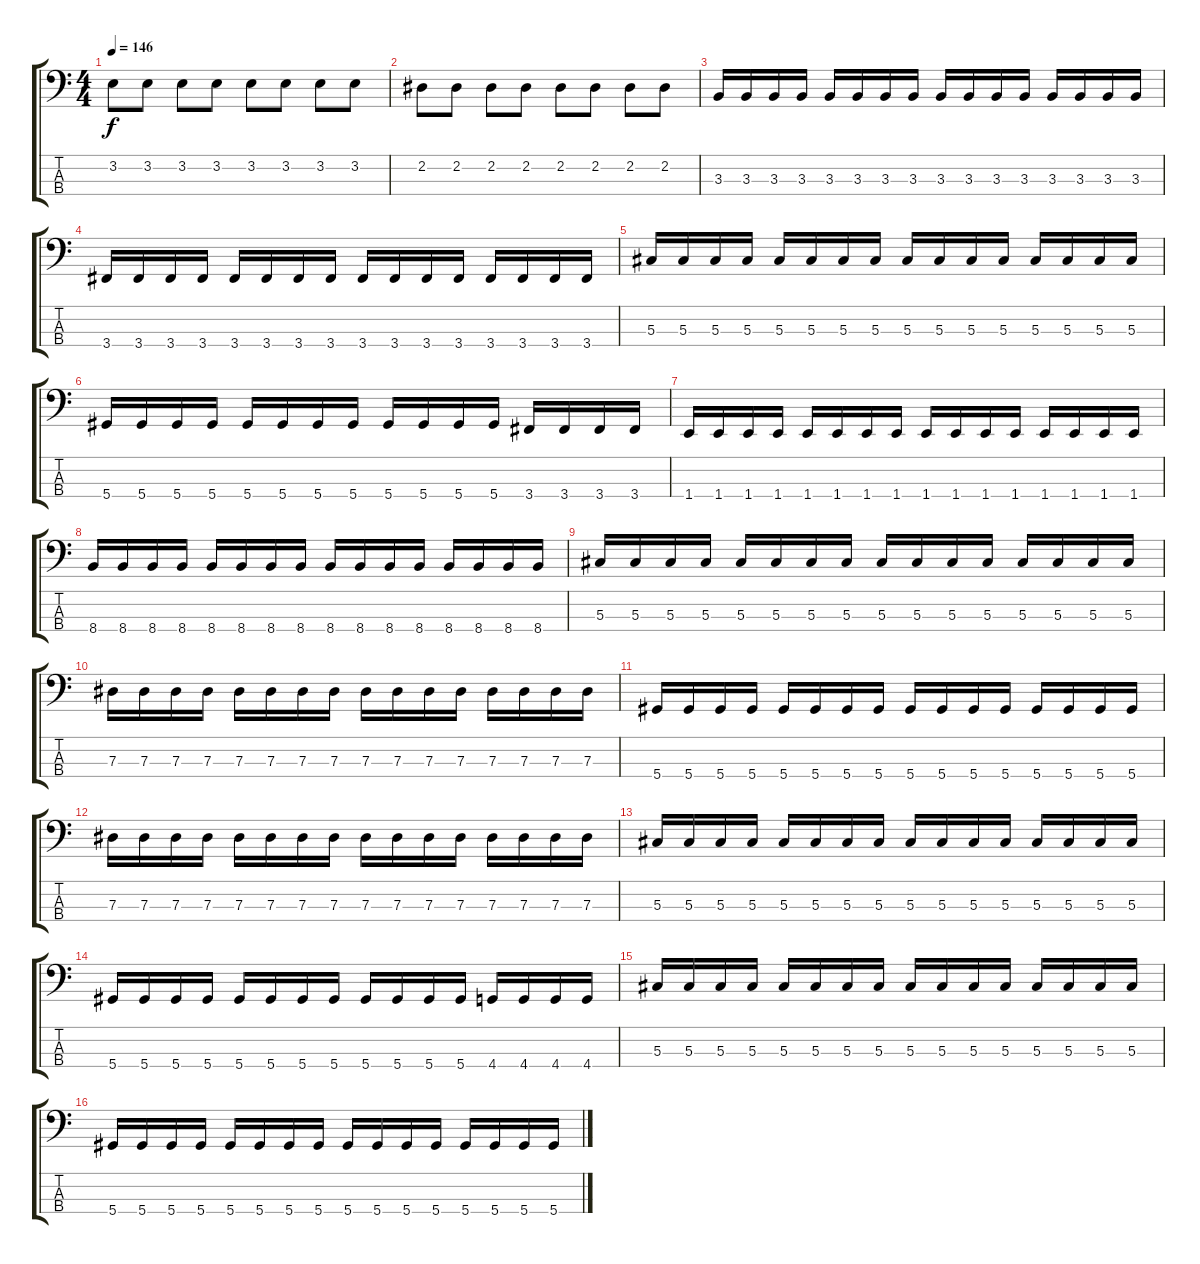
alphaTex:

\track "" {instrument electricbasspick}
\staff {score tabs}
\tuning (Gb2 Db2 Ab1 Eb1) {hide}
\ts (4 4)
\tempo 146
\clef f4
\ks c
3.2.8{dy f} 3.2.8 3.2.8 3.2.8 3.2.8 3.2.8 3.2.8 3.2.8 |
2.2.8 2.2.8 2.2.8 2.2.8 2.2.8 2.2.8 2.2.8 2.2.8 |
3.3.16 3.3.16 3.3.16 3.3.16 3.3.16 3.3.16 3.3.16 3.3.16 3.3.16 3.3.16 3.3.16 3.3.16 3.3.16 3.3.16 3.3.16 3.3.16 |
3.4.16 3.4.16 3.4.16 3.4.16 3.4.16 3.4.16 3.4.16 3.4.16 3.4.16 3.4.16 3.4.16 3.4.16 3.4.16 3.4.16 3.4.16 3.4.16 |
5.3.16 5.3.16 5.3.16 5.3.16 5.3.16 5.3.16 5.3.16 5.3.16 5.3.16 5.3.16 5.3.16 5.3.16 5.3.16 5.3.16 5.3.16 5.3.16 |
5.4.16 5.4.16 5.4.16 5.4.16 5.4.16 5.4.16 5.4.16 5.4.16 5.4.16 5.4.16 5.4.16 5.4.16 3.4.16 3.4.16 3.4.16 3.4.16 |
1.4.16 1.4.16 1.4.16 1.4.16 1.4.16 1.4.16 1.4.16 1.4.16 1.4.16 1.4.16 1.4.16 1.4.16 1.4.16 1.4.16 1.4.16 1.4.16 |
8.4.16 8.4.16 8.4.16 8.4.16 8.4.16 8.4.16 8.4.16 8.4.16 8.4.16 8.4.16 8.4.16 8.4.16 8.4.16 8.4.16 8.4.16 8.4.16 |
5.3.16 5.3.16 5.3.16 5.3.16 5.3.16 5.3.16 5.3.16 5.3.16 5.3.16 5.3.16 5.3.16 5.3.16 5.3.16 5.3.16 5.3.16 5.3.16 |
7.3.16 7.3.16 7.3.16 7.3.16 7.3.16 7.3.16 7.3.16 7.3.16 7.3.16 7.3.16 7.3.16 7.3.16 7.3.16 7.3.16 7.3.16 7.3.16 |
5.4.16 5.4.16 5.4.16 5.4.16 5.4.16 5.4.16 5.4.16 5.4.16 5.4.16 5.4.16 5.4.16 5.4.16 5.4.16 5.4.16 5.4.16 5.4.16 |
7.3.16 7.3.16 7.3.16 7.3.16 7.3.16 7.3.16 7.3.16 7.3.16 7.3.16 7.3.16 7.3.16 7.3.16 7.3.16 7.3.16 7.3.16 7.3.16 |
5.3.16 5.3.16 5.3.16 5.3.16 5.3.16 5.3.16 5.3.16 5.3.16 5.3.16 5.3.16 5.3.16 5.3.16 5.3.16 5.3.16 5.3.16 5.3.16 |
5.4.16 5.4.16 5.4.16 5.4.16 5.4.16 5.4.16 5.4.16 5.4.16 5.4.16 5.4.16 5.4.16 5.4.16 4.4.16 4.4.16 4.4.16 4.4.16 |
5.3.16 5.3.16 5.3.16 5.3.16 5.3.16 5.3.16 5.3.16 5.3.16 5.3.16 5.3.16 5.3.16 5.3.16 5.3.16 5.3.16 5.3.16 5.3.16 |
5.4.16 5.4.16 5.4.16 5.4.16 5.4.16 5.4.16 5.4.16 5.4.16 5.4.16 5.4.16 5.4.16 5.4.16 5.4.16 5.4.16 5.4.16 5.4.16
